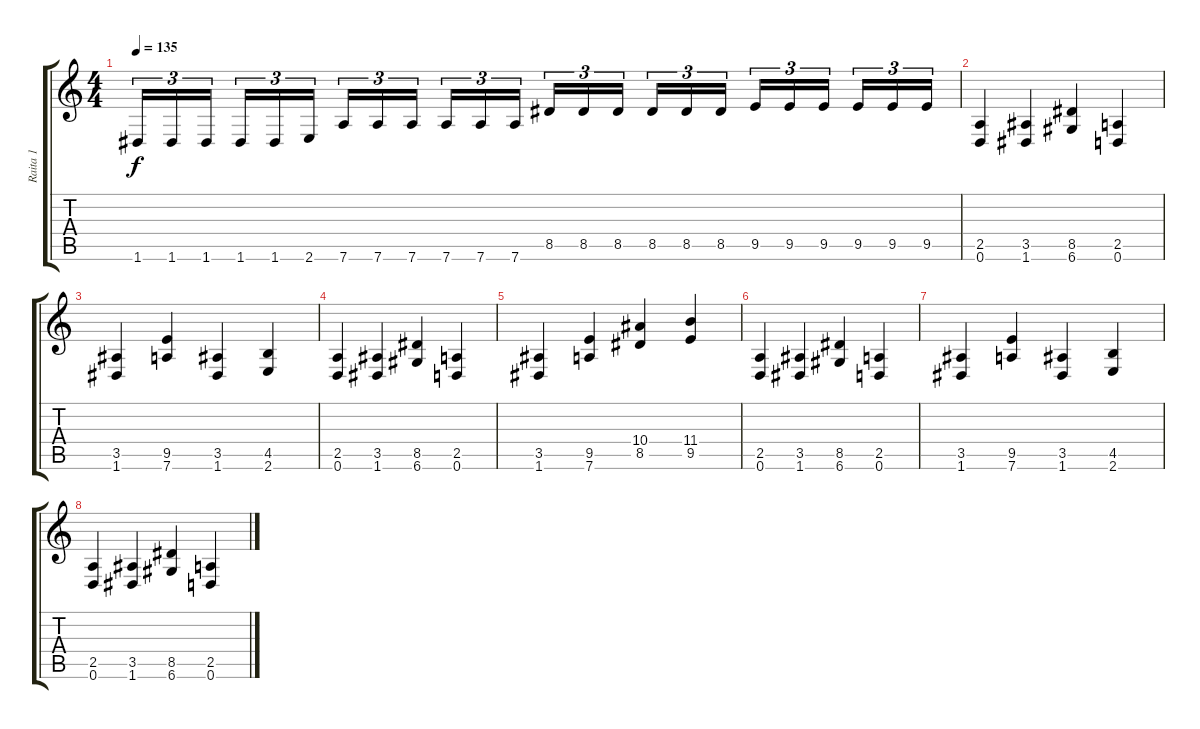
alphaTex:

\track ("Raita 1" "Raita 1") {instrument distortionguitar}
\staff {score tabs}
\tuning (D4 A3 F3 C3 G2 D2) {hide}
\ts (4 4)
\tempo 135
\clef g2
\ks c
1.6.16{tu (3 2) dy f} 1.6.16{tu (3 2)} 1.6.16{tu (3 2) beam splitsecondary} 1.6.16{tu (3 2)} 1.6.16{tu (3 2)} 2.6.16{tu (3 2)} 7.6.16{tu (3 2)} 7.6.16{tu (3 2)} 7.6.16{tu (3 2) beam splitsecondary} 7.6.16{tu (3 2)} 7.6.16{tu (3 2)} 7.6.16{tu (3 2)} 8.5.16{tu (3 2)} 8.5.16{tu (3 2)} 8.5.16{tu (3 2) beam splitsecondary} 8.5.16{tu (3 2)} 8.5.16{tu (3 2)} 8.5.16{tu (3 2)} 9.5.16{tu (3 2)} 9.5.16{tu (3 2)} 9.5.16{tu (3 2) beam splitsecondary} 9.5.16{tu (3 2)} 9.5.16{tu (3 2)} 9.5.16{tu (3 2)} |
(2.5 0.6).4 (3.5 1.6).4 (8.5 6.6).4 (2.5 0.6).4 |
(3.5 1.6).4 (9.5 7.6).4 (3.5 1.6).4 (4.5 2.6).4 |
(2.5 0.6).4 (3.5 1.6).4 (8.5 6.6).4 (2.5 0.6).4 |
(3.5 1.6).4 (9.5 7.6).4 (10.4 8.5).4 (11.4 9.5).4 |
(2.5 0.6).4 (3.5 1.6).4 (8.5 6.6).4 (2.5 0.6).4 |
(3.5 1.6).4 (9.5 7.6).4 (3.5 1.6).4 (4.5 2.6).4 |
(2.5 0.6).4 (3.5 1.6).4 (8.5 6.6).4 (2.5 0.6).4
